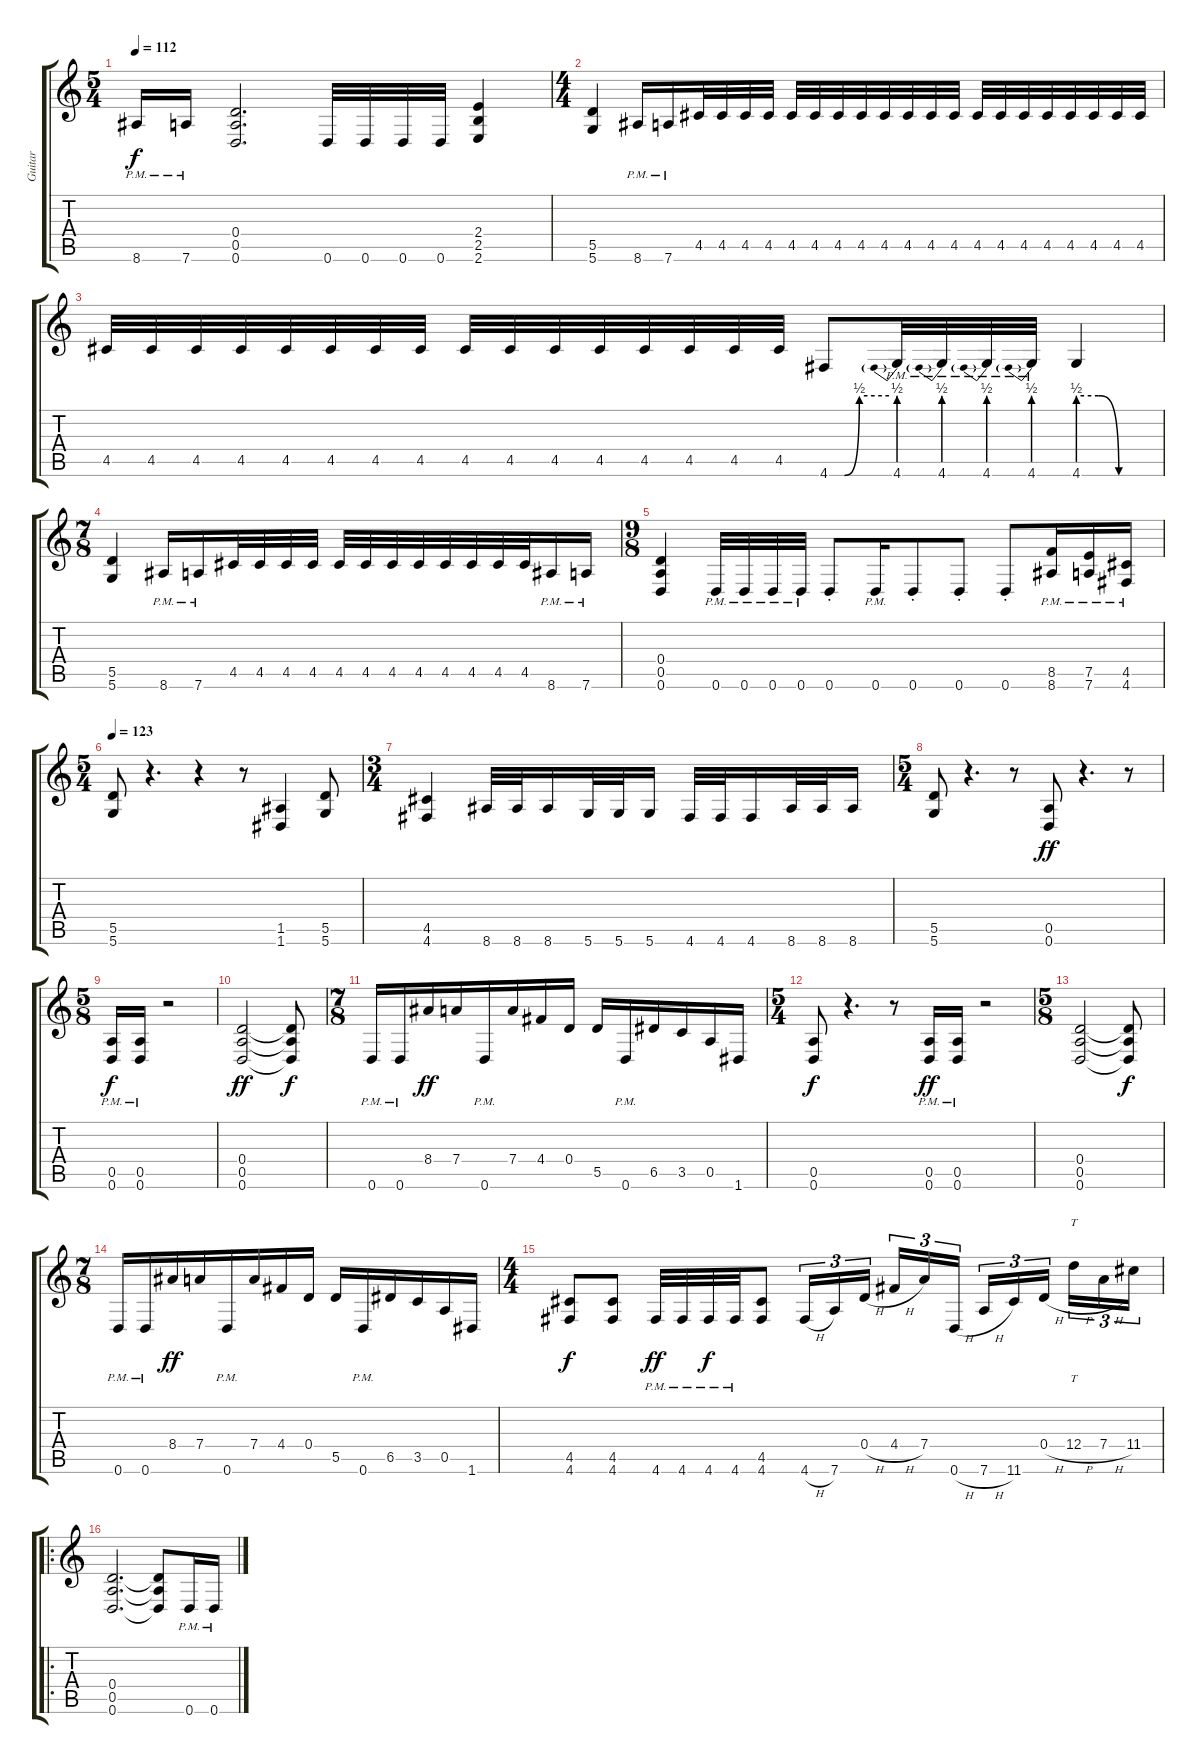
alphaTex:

\track ("Guitar" "Guitar") {instrument distortionguitar}
\staff {score tabs}
\tuning (E4 B3 G3 D3 A2 D2) {hide}
\ts (5 4)
\tempo 112
\clef g2
\ks c
8.6{pm}.16{dy f} 7.6{pm}.16 (0.4 0.5 0.6).2{d} 0.6.32 0.6.32 0.6.32 0.6.32 (2.4 2.5 2.6).4 |
\ts (4 4)
(5.5 5.6).4 8.6{pm}.16 7.6{pm}.16 4.5.32 4.5.32 4.5.32 4.5.32 4.5.32 4.5.32 4.5.32 4.5.32 4.5.32 4.5.32 4.5.32 4.5.32 4.5.32 4.5.32 4.5.32 4.5.32 4.5.32 4.5.32 4.5.32 4.5.32 |
4.5.32 4.5.32 4.5.32 4.5.32 4.5.32 4.5.32 4.5.32 4.5.32 4.5.32 4.5.32 4.5.32 4.5.32 4.5.32 4.5.32 4.5.32 4.5.32 4.6{be (custom 0 0 15 0 30 2 60 2)}.8 4.6{be (prebend 0 2 60 2) pm}.32 4.6{be (prebend 0 2 60 2) pm}.32 4.6{be (prebend 0 2 60 2) pm}.32 4.6{be (prebend 0 2 60 2) pm}.32 4.6{be (custom 0 2 15 2 30 0 60 0)}.4 |
\ts (7 8)
(5.5 5.6).4 8.6{pm}.16 7.6{pm}.16 4.5.32 4.5.32 4.5.32 4.5.32 4.5.32 4.5.32 4.5.32 4.5.32 4.5.32 4.5.32 4.5.32 4.5.32 8.6{pm}.16 7.6{pm}.16 |
\ts (9 8)
(0.4 0.5 0.6).4 0.6{pm}.32 0.6{pm}.32 0.6{pm}.32 0.6{pm}.32 0.6{st}.8 0.6{pm}.16 0.6{st}.8 0.6{st}.8 0.6{st}.8 (8.5{pm} 8.6{pm}).16 (7.5{pm} 7.6{pm}).16 (4.5{pm} 4.6{pm}).16 |
\ts (5 4)
\tempo 123
(5.5 5.6).8 r.4{d} r.4 r.8 (1.5 1.6).4 (5.5 5.6).8 |
\ts (3 4)
(4.5 4.6).4 8.6.32 8.6.32 8.6.16 5.6.32 5.6.32 5.6.16 4.6.32 4.6.32 4.6.16 8.6.32 8.6.32 8.6.16 |
\ts (5 4)
(5.5 5.6).8 r.4{d} r.8 (0.5 0.6).8{dy ff} r.4{d} r.8 |
\ts (5 8)
(0.5{pm} 0.6{pm}).16{dy f} (0.5{pm} 0.6{pm}).16 r.2 |
(0.4 0.5 0.6).2{dy ff} (0.4{t} 0.5{t} 0.6{t}).8{dy f} |
\ts (7 8)
0.6{pm}.16 0.6{pm}.16 8.4.16{dy ff} 7.4.16 0.6{pm}.16 7.4.16 4.4.16 0.4.16 5.5.16 0.6{pm}.16 6.5.16 3.5.16 0.5.16 1.6.16 |
\ts (5 4)
(0.5 0.6).8{dy f} r.4{d} r.8 (0.5{pm} 0.6{pm}).16{dy ff} (0.5{pm} 0.6{pm}).16 r.2 |
\ts (5 8)
(0.4 0.5 0.6).2 (0.4{t} 0.5{t} 0.6{t}).8{dy f} |
\ts (7 8)
0.6{pm}.16 0.6{pm}.16 8.4.16{dy ff} 7.4.16 0.6{pm}.16 7.4.16 4.4.16 0.4.16 5.5.16 0.6{pm}.16 6.5.16 3.5.16 0.5.16 1.6.16 |
\ts (4 4)
(4.5 4.6).8{dy f} (4.5 4.6).8 4.6{pm}.32{dy ff} 4.6{pm}.32 4.6{pm}.32{dy f} 4.6{pm}.32 (4.5 4.6).8 4.6{h}.16{tu (3 2)} 7.6.16{tu (3 2)} 0.4{h}.16{tu (3 2) beam splitsecondary} 4.4{h}.16{tu (3 2)} 7.4.16{tu (3 2)} 0.6{h}.16{tu (3 2)} 7.6{h}.16{tu (3 2)} 11.6.16{tu (3 2)} 0.4{h}.16{tu (3 2) beam splitsecondary} 12.4{h}.16{tt tu (3 2)} 7.4{h}.16{tu (3 2)} 11.4.16{tu (3 2)} |
\ro
(0.4 0.5 0.6).2{d} (0.4{t} 0.5{t} 0.6{t}).8 0.6{pm}.16 0.6{pm}.16
